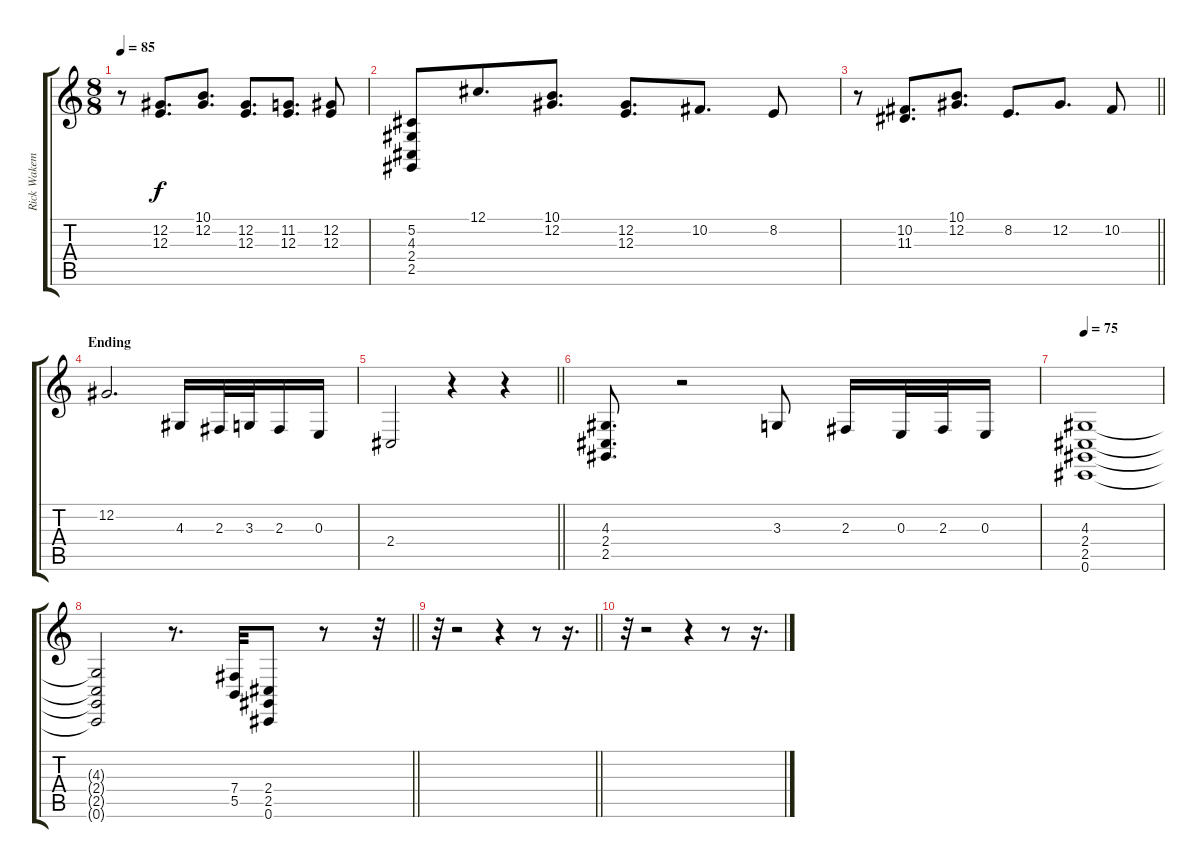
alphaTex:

\track ("Rick Wakeman (Piano)" "Rick Wakem") {instrument acousticgrandpiano}
\staff {score tabs}
\tuning (Db4 Ab3 E3 B2 Gb2 Db2) {hide}
\ts (8 8)
\tempo 85
\clef g2
\ks c
r.8{dy f} (12.2 12.3).8{d} (10.1 12.2).8{d} (12.2 12.3).8{d} (11.2 12.3).8{d} (12.2 12.3).8 |
(5.2 4.3 2.4 2.5).8 12.1.8{d} (10.1 12.2).8{d} (12.2 12.3).8{d} 10.2.8{d} 8.2.8 |
\barLineRight lightlight
r.8 (10.2 11.3).8{d} (10.1 12.2).8{d} 8.2.8{d} 12.2.8{d} 10.2.8 |
\section ("" "Ending ")
12.2.2{d} 4.3.16 2.3.32 3.3.32 2.3.16 0.3.16 |
\barLineRight lightlight
2.4.2 r.4 r.4 |
(4.3 2.4 2.5).8{d} r.2 3.3.8 2.3.16 0.3.32 2.3.32 0.3.16 |
\tempo 75
(4.3 2.4 2.5 0.6).1 |
\barLineRight lightlight
(4.3{t} 2.4{t} 2.5{t} 0.6{t}).2 r.8{d} (7.4 5.5).32 (2.4 2.5 0.6).8 r.8 r.32 |
\barLineRight lightlight
r.32 r.2 r.4 r.8 r.16{d} |
r.32 r.2 r.4 r.8 r.16{d}
